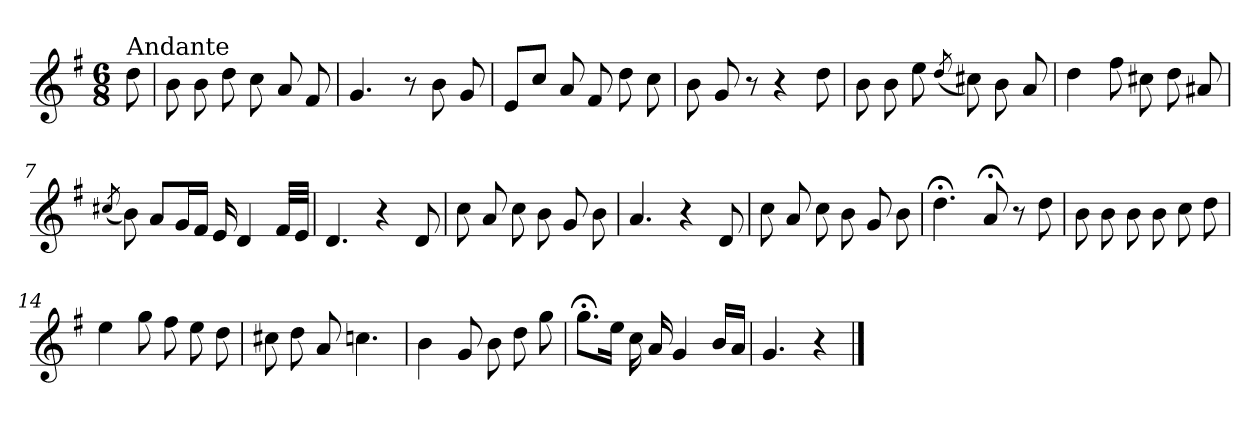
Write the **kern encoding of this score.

**kern
*part1
*staff1
*clefG2
*k[f#]
*G:
*M6/8
=
!LO:TX:a:t=Andante
8dd\
=1
8b\
8b\
8dd\
8cc\
8a/
8f#/
=2
4.g/
8r
8b\
8g/
=3
8e/L
8cc/J
8a/
8f#/
8dd\
8cc\
=4
8b\
8g/
8r
4r
8dd\
=5
8b\
8b\
8ee\
(<8qdd/
8cc#X\)
8b\
8a/
!!LO:LB:g=z
=6
4dd\
8ff#\
8cc#X\
8dd\
8a#X/
=7
(<8qcc#X/
8b\)
8a/L
16g/L
16f#/JJ
16e/
4d/
32f#/LLL
32e/JJJ
=8
4.d/
4r
8d/
=9
8cc\
8a/
8cc\
8b\
8g/
8b\
=10
4.a/
4r
8d/
!!LO:LB:g=z
=11
8cc\
8a/
8cc\
8b\
8g/
8b\
=12
4.dd;<\
8a;</
8r
8dd\
=13
8b\
8b\
8b\
8b\
8cc\
8dd\
=14
4ee\
8gg\
8ff#\
8ee\
8dd\
=15
8cc#X\
8dd\
8a/
4.ccn\
=16
4b\
8g/
8b\
8dd\
8gg\
!!LO:LB:g=z
=17
8.gg;<\L
16ee\Jk
16cc\
16a/
4g/
16b/LL
16a/JJ
=18
4.g/
4r
==
*-
